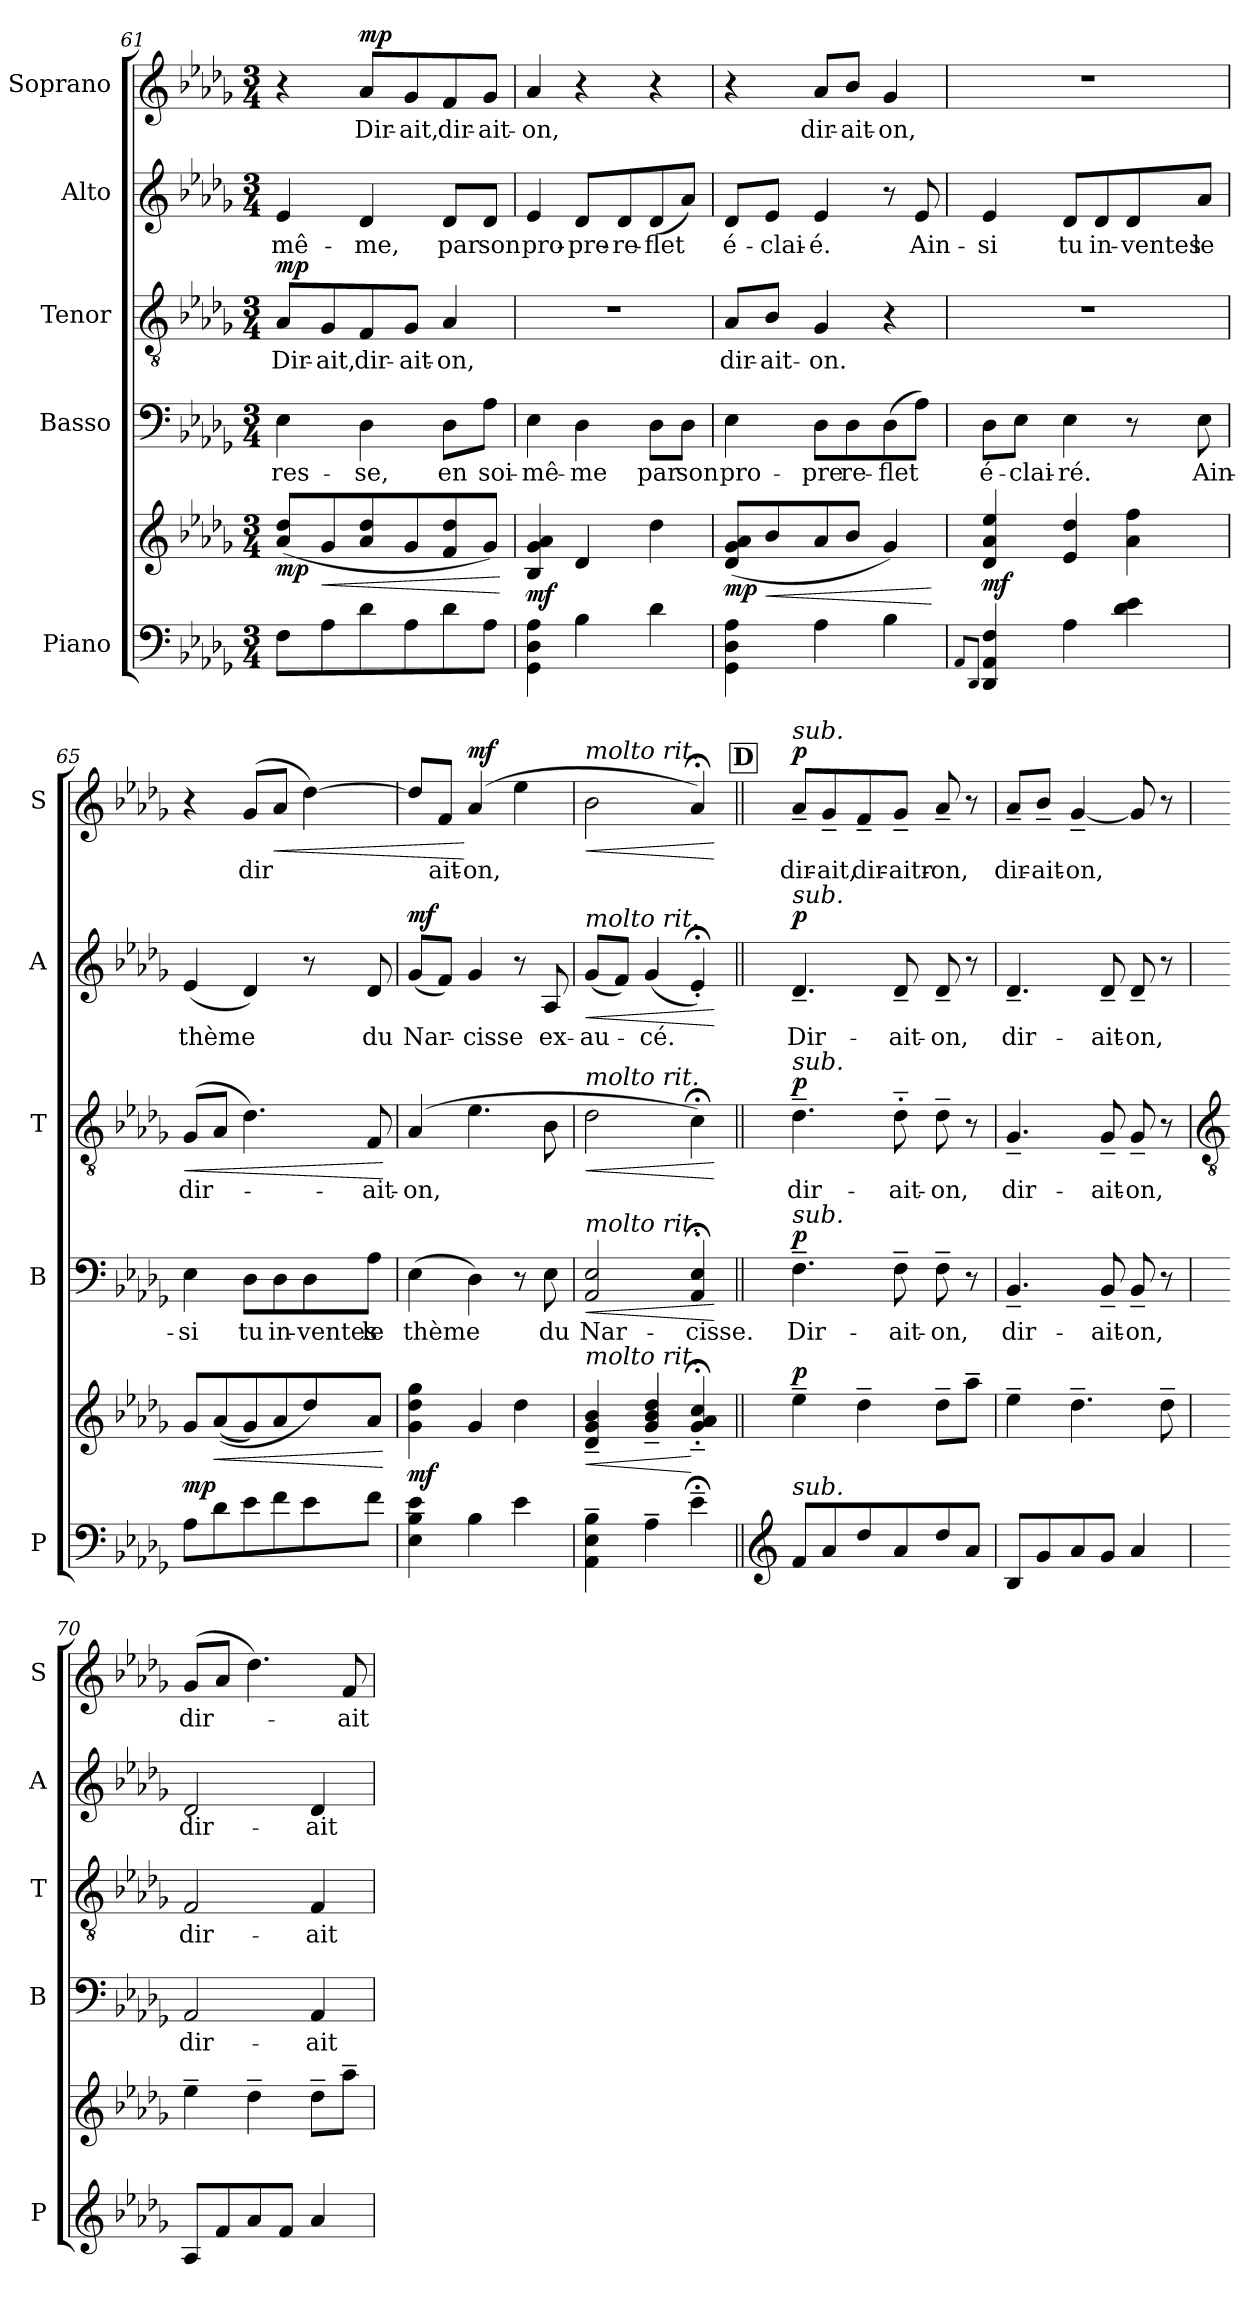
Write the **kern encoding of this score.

**kern	**kern	**dynam	**kern	**text	**dynam	**kern	**text	**dynam	**kern	**text	**dynam	**kern	**text	**dynam
*part5	*part5	*part5	*part4	*part4	*part4	*part3	*part3	*part3	*part2	*part2	*part2	*part1	*part1	*part1
*staff6	*staff5	*staff5/6	*staff4	*staff4	*staff4	*staff3	*staff3	*staff3	*staff2	*staff2	*staff2	*staff1	*staff1	*staff1
*I"Piano	*	*	*I"Basso	*	*	*I"Tenor	*	*	*I"Alto	*	*	*I"Soprano	*	*
*I'P	*	*	*I'B	*	*	*I'T	*	*	*I'A	*	*	*I'S	*	*
*clefF4	*clefG2	*	*clefF4	*	*	*clefGv2	*	*	*clefG2	*	*	*clefG2	*	*
*k[b-e-a-d-g-]	*k[b-e-a-d-g-]	*	*k[b-e-a-d-g-]	*	*	*k[b-e-a-d-g-]	*	*	*k[b-e-a-d-g-]	*	*	*k[b-e-a-d-g-]	*	*
*D-:	*D-:	*	*D-:	*	*	*D-:	*	*	*D-:	*	*	*D-:	*	*
*M3/4	*M3/4	*	*M3/4	*	*	*M3/4	*	*	*M3/4	*	*	*M3/4	*	*
=61	=61	=61	=61	=61	=61	=61	=61	=61	=61	=61	=61	=61	=61	=61
!	!	!LO:DY:b	!	!LO:LY:b	!	!	!LO:LY:b	!LO:DY:a	!	!LO:LY:b	!	!	!	!
8F\L	(8a-/ 8dd-/L	mp	4E-\	-res-	.	8A-/L	Dir-	mp	4e-/	-mê-	.	4r	.	.
!	!	!LO:HP:b	!	!	!	!	!LO:LY:b	!	!	!	!	!	!	!
8A-\	8g-/	<	.	.	.	8G-/	-ait,	.	.	.	.	.	.	.
!	!	!	!	!LO:LY:b	!	!	!LO:LY:b	!	!	!LO:LY:b	!	!	!LO:LY:b	!LO:DY:a
8d-\	8a-/ 8dd-/	.	4D-\	-se,	.	8F/	dir-	.	4d-/	-me,	.	8a-/L	Dir-	mp
!	!	!	!	!	!	!	!LO:LY:b	!	!	!	!	!	!LO:LY:b	!
8A-\	8g-/	.	.	.	.	8G-/J	-ait-	.	.	.	.	8g-/	-ait,	.
!	!	!	!	!LO:LY:b	!	!	!LO:LY:b	!	!	!LO:LY:b	!	!	!LO:LY:b	!
8d-\	8f/ 8dd-/	.	8D-\L	en	.	4A-/	-on,	.	8d-/L	par	.	8f/	dir-	.
!	!	!	!	!LO:LY:b	!	!	!	!	!	!LO:LY:b	!	!	!LO:LY:b	!
8A-\J	8g-/J)	.	8A-\J	soi-	.	.	.	.	8d-/J	son	.	8g-/J	-ait-	.
.	.	[	.	.	.	.	.	.	.	.	.	.	.	.
=62	=62	=62	=62	=62	=62	=62	=62	=62	=62	=62	=62	=62	=62	=62
!	!	!LO:DY:b	!	!LO:LY:b	!	!	!	!	!	!LO:LY:b	!	!	!LO:LY:b	!
4GG-\ 4D-\ 4A-\	4B-/ 4g-/ 4a-/	mf	4E-\	-mê-	.	2.r	.	.	4e-/	pro-	.	4a-/	-on,	.
!	!	!	!	!LO:LY:b	!	!	!	!	!	!LO:LY:b	!	!	!	!
4B-\	4d-/	.	4D-\	-me	.	.	.	.	8d-/L	-pre-	.	4r	.	.
!	!	!	!	!	!	!	!	!	!	!LO:LY:b	!	!	!	!
.	.	.	.	.	.	.	.	.	8d-/	-re-	.	.	.	.
!	!	!	!	!LO:LY:b	!	!	!	!	!	!LO:LY:b	!	!	!	!
4d-\	4dd-\	.	8D-\L	par	.	.	.	.	(8d-/	-flet	.	4r	.	.
!	!	!	!	!LO:LY:b	!	!	!	!	!	!	!	!	!	!
.	.	.	8D-\J	son	.	.	.	.	8a-/J)	.	.	.	.	.
=63	=63	=63	=63	=63	=63	=63	=63	=63	=63	=63	=63	=63	=63	=63
!	!	!LO:DY:b	!	!LO:LY:b	!	!	!LO:LY:b	!	!	!LO:LY:b	!	!	!	!
4GG-\ 4D-\ 4A-\	(8d-/ 8g-/ 8a-/L	mp	4E-\	pro-	.	8A-/L	dir-	.	8d-/L	é-	.	4r	.	.
!	!	!LO:HP:b	!	!	!	!	!LO:LY:b	!	!	!LO:LY:b	!	!	!	!
.	8b-/	<	.	.	.	8B-/J	-ait-	.	8e-/J	-clai-	.	.	.	.
!	!	!	!	!LO:LY:b	!	!	!LO:LY:b	!	!	!LO:LY:b	!	!	!LO:LY:b	!
4A-\	8a-/	.	8D-\L	-pre	.	4G-/	-on.	.	4e-/	-é.	.	8a-/L	dir-	.
!	!	!	!	!LO:LY:b	!	!	!	!	!	!	!	!	!LO:LY:b	!
.	8b-/J	.	8D-\	re-	.	.	.	.	.	.	.	8b-/J	-ait-	.
!	!	!	!	!LO:LY:b	!	!	!	!	!	!	!	!	!LO:LY:b	!
4B-\	4g-/)	.	(8D-\	-flet	.	4r	.	.	8r	.	.	4g-/	-on,	.
!	!	!	!	!	!	!	!	!	!	!LO:LY:b	!	!	!	!
.	.	.	8A-\J)	.	.	.	.	.	8e-/	Ain-	.	.	.	.
.	.	[	.	.	.	.	.	.	.	.	.	.	.	.
!!LO:PB:g=z
=64	=64	=64	=64	=64	=64	=64	=64	=64	=64	=64	=64	=64	=64	=64
8qAA-/L	.	.	.	.	.	.	.	.	.	.	.	.	.	.
8qDD-/J	.	.	.	.	.	.	.	.	.	.	.	.	.	.
!	!	!LO:DY:a=2	!	!LO:LY:b	!	!	!	!	!	!LO:LY:b	!	!	!	!
4DD-/ 4AA-/ 4F/	4d-/ 4a-/ 4ee-/	mf	8D-\L	é-	.	2.r	.	.	4e-/	-si	.	2.r	.	.
!	!	!	!	!LO:LY:b	!	!	!	!	!	!	!	!	!	!
.	.	.	8E-\J	-clai-	.	.	.	.	.	.	.	.	.	.
!	!	!	!	!LO:LY:b	!	!	!	!	!	!LO:LY:b	!	!	!	!
4A-\	4e-/ 4dd-/	.	4E-\	-ré.	.	.	.	.	8d-/L	tu	.	.	.	.
!	!	!	!	!	!	!	!	!	!	!LO:LY:b	!	!	!	!
.	.	.	.	.	.	.	.	.	8d-/	in-	.	.	.	.
!	!	!	!	!	!	!	!	!	!	!LO:LY:b	!	!	!	!
4d-\ 4e-\	4a-\ 4ff\	.	8r	.	.	.	.	.	8d-/	-ventes	.	.	.	.
!	!	!	!	!LO:LY:b	!	!	!	!	!	!LO:LY:b	!	!	!	!
.	.	.	8E-\	Ain-	.	.	.	.	8a-/J	le	.	.	.	.
=65	=65	=65	=65	=65	=65	=65	=65	=65	=65	=65	=65	=65	=65	=65
!	!	!LO:DY:a=2	!	!LO:LY:b	!	!	!LO:LY:b	!LO:HP:b	!	!LO:LY:b	!	!	!	!
8A-\L	8g-/L	mp	4E-\	-si	.	(>8G-/L	dir-	<	(4e-/	thème	.	4r	.	.
!	!	!LO:HP:b	!	!	!	!	!	!	!	!	!	!	!	!
8d-\	((8a-/	<	.	.	.	8A-/J	.	.	.	.	.	.	.	.
!	!	!	!	!LO:LY:b	!	!	!	!	!	!	!	!	!LO:LY:b	!
8e-\	8g-/)	.	8D-\L	tu	.	4.d-\)	.	.	4d-/)	.	.	(8g-/L	dir-	.
!	!	!	!	!LO:LY:b	!	!	!	!	!	!	!	!	!	!LO:HP:b
8f\	8a-/	.	8D-\	in-	.	.	.	.	.	.	.	8a-/J	.	<
!	!	!	!	!LO:LY:b	!	!	!	!	!	!	!	!	!LO:LY:b	!
8e-\	8dd-/)	.	8D-\	-ventes	.	.	.	.	8r	.	.	[4dd-\)	---	.
!	!	!	!	!LO:LY:b	!	!	!LO:LY:b	!	!	!LO:LY:b	!	!	!	!
8f\J	8a-/J	.	8A-\J	le	.	8F/	-ait-	.	8d-/	du	.	.	.	.
.	.	[	.	.	.	.	.	[	.	.	.	.	.	.
=66	=66	=66	=66	=66	=66	=66	=66	=66	=66	=66	=66	=66	=66	=66
!	!	!LO:DY:b	!	!LO:LY:b	!	!	!LO:LY:b	!	!	!LO:LY:b	!LO:DY:a	!	!	!
4E-\ 4B-\ 4e-\	4g-\ 4dd-\ 4gg-\	mf	(>4E-\	thème	.	(>4A-/	-on,	.	(8g-/L	Nar--	mf	8dd-/L]	.	.
!	!	!	!	!	!	!	!	!	!	!	!	!	!LO:LY:b	!
.	.	.	.	.	.	.	.	.	8f/J)	.	.	8f/J	-ait-	.
!	!	!	!	!	!	!	!	!	!	!LO:LY:b	!	!	!LO:LY:b	!LO:DY:n=1:a
4B-\	4g-/	.	4D-\)	.	.	4.e-\	.	.	4g-/	-cisse	.	(>4a-/	-on,	[ mf
4e-\	4dd-\	.	8r	.	.	.	.	.	8r	.	.	4ee-\	.	.
!	!	!	!	!LO:LY:b	!	!	!	!	!	!LO:LY:b	!	!	!	!
.	.	.	8E-\	du	.	8B-\	.	.	8A-/	ex-	.	.	.	.
=67	=67	=67	=67	=67	=67	=67	=67	=67	=67	=67	=67	=67	=67	=67
!	!	!	!	!	!	!	!	!	!	!	!	!LO:TX:a:i:t=molto rit.	!	!
!	!	!	!	!	!	!	!	!	!LO:TX:a:i:t=molto rit.	!	!	!	!	!
!	!	!	!	!	!	!LO:TX:a:i:t=molto rit.	!	!	!	!	!	!	!	!
!	!	!	!LO:TX:a:i:t=molto rit.	!	!	!	!	!	!	!	!	!	!	!
!	!LO:TX:a:i:t=molto rit.	!	!	!	!	!	!	!	!	!	!	!	!	!
!	!	!LO:HP:b	!	!LO:LY:b	!LO:HP:b	!	!	!LO:HP:b	!	!LO:LY:b	!LO:HP:b	!	!	!LO:HP:b
4AA-\~ 4E-\~ 4B-\~	4d-/~ 4g-/~ 4b-/~	<	2AA-/ 2E-/	Nar-	<	2d-\	.	<	(8g-/L	-au-	<	2b-\	.	<
.	.	.	.	.	.	.	.	.	8f/J)	.	.	.	.	.
!	!	!	!	!	!	!	!	!	!	!LO:LY:b	!	!	!	!
4A-~\	4g-/~ 4b-/~ 4dd-/~	.	.	.	.	.	.	.	(4g-/	-cé.	.	.	.	.
!	!	!	!	!LO:LY:b	!	!	!	!	!	!	!	!	!	!
4e-;<~\	4g-/;<'~ 4a-/;<'~ 4cc/;<'~	[	4AA-/;< 4E-/;<	-cisse.	.	4c;<\)	.	.	4e-;<'/)	.	.	4a-;</)	.	.
.	.	.	.	.	[	.	.	[	.	.	[	.	.	[
!!LO:LB:g=z
!!LO:REH:place=s1:a:B:fs=14:t=D
=68||	=68||	=68||	=68||	=68||	=68||	=68||	=68||	=68||	=68||	=68||	=68||	=68||	=68||	=68||
*clefG2	*	*	*	*	*	*	*	*	*	*	*	*	*	*
!	!	!	!	!	!	!	!	!	!	!	!	!LO:TX:a:i:t=sub.	!	!
!	!	!	!	!	!	!	!	!	!LO:TX:a:i:t=sub.	!	!	!	!	!
!	!	!	!	!	!	!LO:TX:a:i:t=sub.	!	!	!	!	!	!	!	!
!	!	!	!LO:TX:a:i:t=sub.	!	!	!	!	!	!	!	!	!	!	!
!LO:TX:a:i:t=sub.	!	!	!	!	!	!	!	!	!	!	!	!	!	!
!	!	!LO:DY:a	!	!LO:LY:b	!LO:DY:a	!	!LO:LY:b	!LO:DY:a	!	!LO:LY:b	!LO:DY:a	!	!LO:LY:b	!LO:DY:a
8f/L	4ee-~\	p	4.F~\	Dir-	p	4.d-~\	dir-	p	4.d-~/	Dir-	p	8a-~/L	dir-	p
!	!	!	!	!	!	!	!	!	!	!	!	!	!LO:LY:b	!
8a-/	.	.	.	.	.	.	.	.	.	.	.	8g-~/	-ait,	.
!	!	!	!	!	!	!	!	!	!	!	!	!	!LO:LY:b	!
8dd-/	4dd-~\	.	.	.	.	.	.	.	.	.	.	8f~/	dir-	.
!	!	!	!	!LO:LY:b	!	!	!LO:LY:b	!	!	!LO:LY:b	!	!	!LO:LY:b	!
8a-/	.	.	8F~\	-ait-	.	8d-'~\	-ait-	.	8d-~/	-ait-	.	8g-~/J	-aitr-	.
!	!	!	!	!LO:LY:b	!	!	!LO:LY:b	!	!	!LO:LY:b	!	!	!LO:LY:b	!
8dd-/	8dd-~\L	.	8F~\	-on,	.	8d-~\	-on,	.	8d-~/	-on,	.	8a-~/	-on,	.
8a-/J	8aa-~\J	.	8r	.	.	8r	.	.	8r	.	.	8r	.	.
=69	=69	=69	=69	=69	=69	=69	=69	=69	=69	=69	=69	=69	=69	=69
!	!	!	!	!LO:LY:b	!	!	!LO:LY:b	!	!	!LO:LY:b	!	!	!LO:LY:b	!
8B-/L	4ee-~\	.	4.BB-~/	dir-	.	4.G-~/	dir-	.	4.d-~/	dir-	.	8a-~/L	dir-	.
!	!	!	!	!	!	!	!	!	!	!	!	!	!LO:LY:b	!
8g-/	.	.	.	.	.	.	.	.	.	.	.	8b-~/J	-ait-	.
!	!	!	!	!	!	!	!	!	!	!	!	!	!LO:LY:b	!
8a-/	4.dd-~\	.	.	.	.	.	.	.	.	.	.	[4g-~/	-on,	.
!	!	!	!	!LO:LY:b	!	!	!LO:LY:b	!	!	!LO:LY:b	!	!	!	!
8g-/J	.	.	8BB-~/	-ait-	.	8G-~/	-ait-	.	8d-~/	-ait-	.	.	.	.
!	!	!	!	!LO:LY:b	!	!	!LO:LY:b	!	!	!LO:LY:b	!	!	!	!
4a-/	.	.	8BB-~/	-on,	.	8G-~/	-on,	.	8d-~/	-on,	.	8g-/]	.	.
.	8dd-~\	.	8r	.	.	8r	.	.	8r	.	.	8r	.	.
=70	=70	=70	=70	=70	=70	=70	=70	=70	=70	=70	=70	=70	=70	=70
*	*	*	*	*	*	*clefGv2	*	*	*	*	*	*	*	*
*	*^	*	*	*	*	*	*	*	*	*	*	*	*	*
*	*	*^	*	*	*	*	*	*	*	*	*	*	*	*	*
!	!	!	!	!	!	!LO:LY:b	!	!	!LO:LY:b	!	!	!LO:LY:b	!	!	!LO:LY:b	!
8A-/L	4ee-~\	2ryy	2ryy	.	2AA-/	dir-	.	2F/	dir-	.	2d-/	dir-	.	(>8g-/L	dir-	.
8f/	.	.	.	.	.	.	.	.	.	.	.	.	.	8a-/J	.	.
8a-/	4dd-~\	.	.	.	.	.	.	.	.	.	.	.	.	4.dd-\)	.	.
8f/J	.	.	.	.	.	.	.	.	.	.	.	.	.	.	.	.
!	!	!	!	!	!	!LO:LY:b	!	!	!LO:LY:b	!	!	!LO:LY:b	!	!	!	!
4a-/	8dd-~\L	4ryy	4ryy	.	4AA-/	-ait-	.	4F/	-ait-	.	4d-/	-ait-	.	.	.	.
!	!	!	!	!	!	!	!	!	!	!	!	!	!	!	!LO:LY:b	!
.	8aa-~\J	.	.	.	.	.	.	.	.	.	.	.	.	8f/	-ait-	.
*	*v	*v	*v	*	*	*	*	*	*	*	*	*	*	*	*	*
=	=	=	=	=	=	=	=	=	=	=	=	=	=	=
*-	*-	*-	*-	*-	*-	*-	*-	*-	*-	*-	*-	*-	*-	*-
